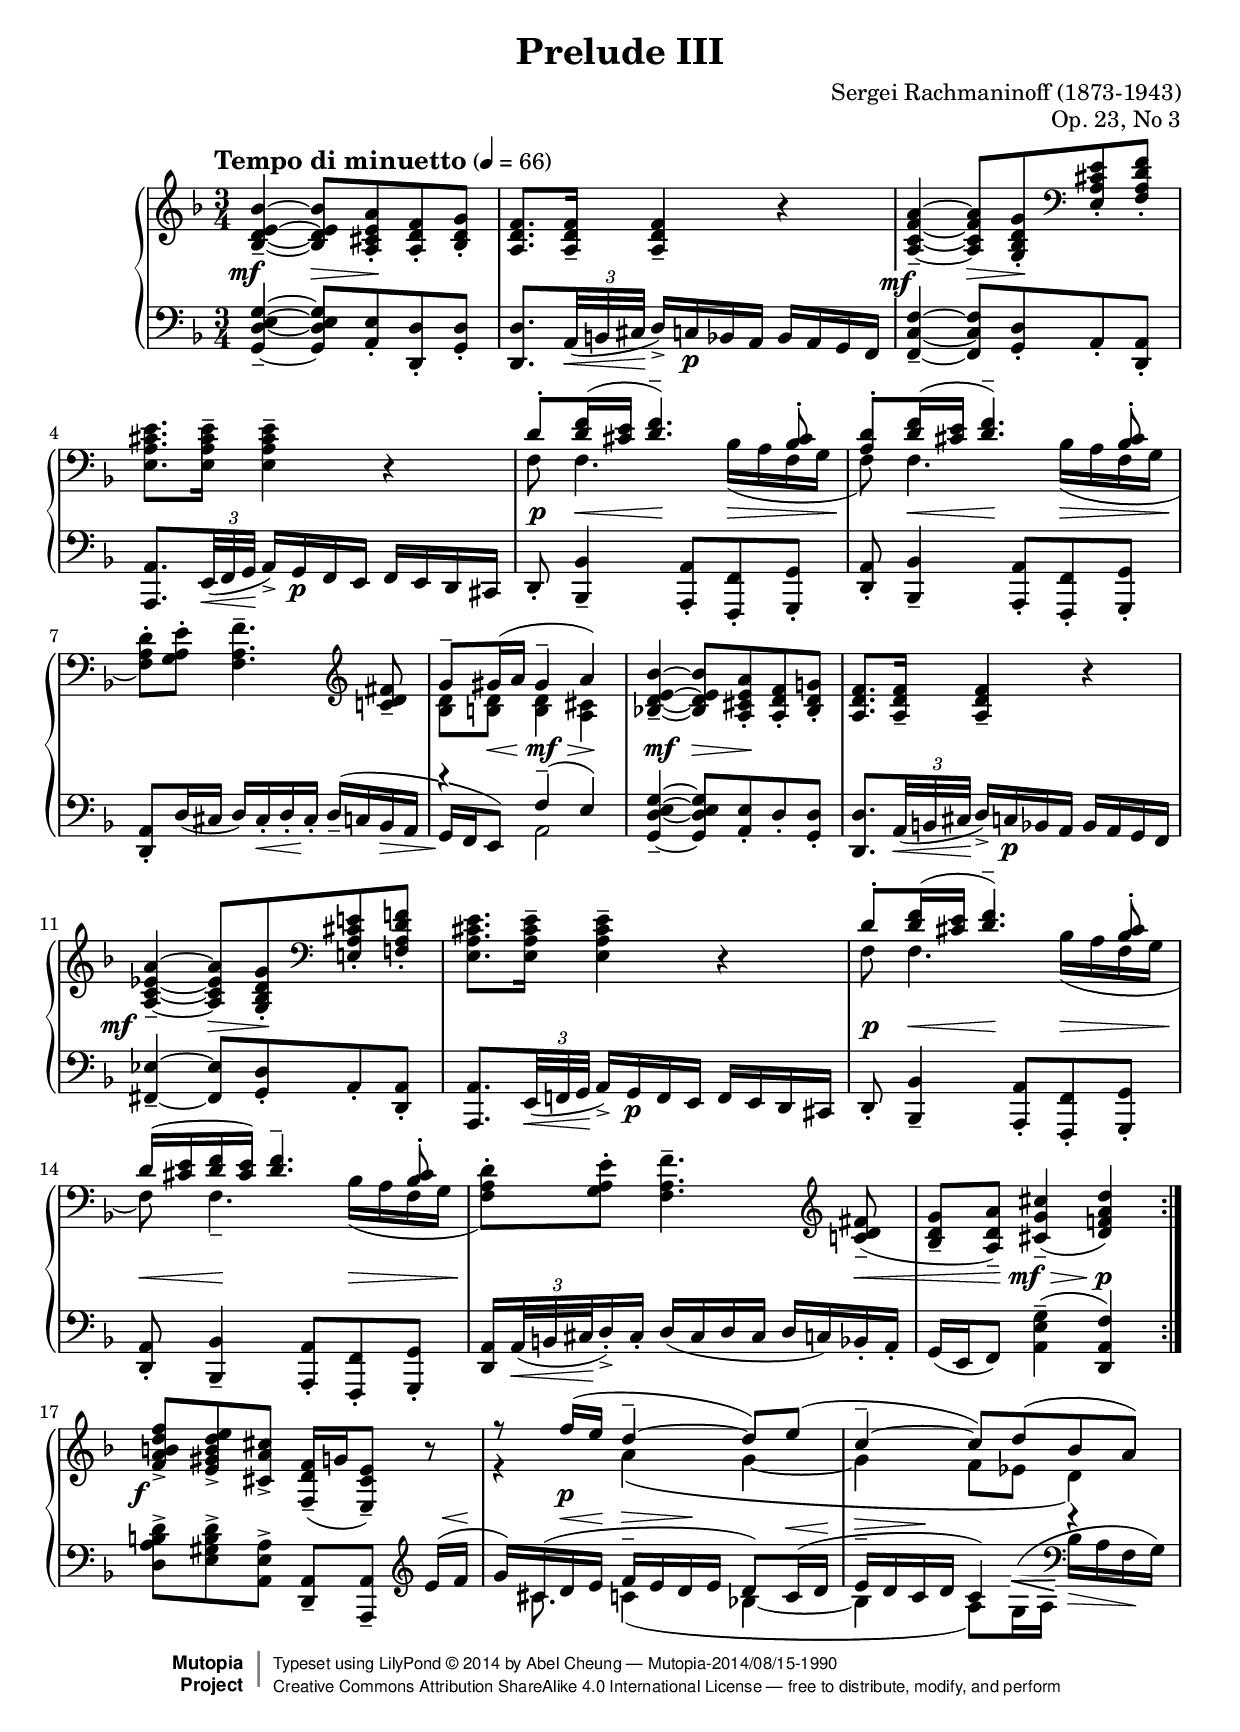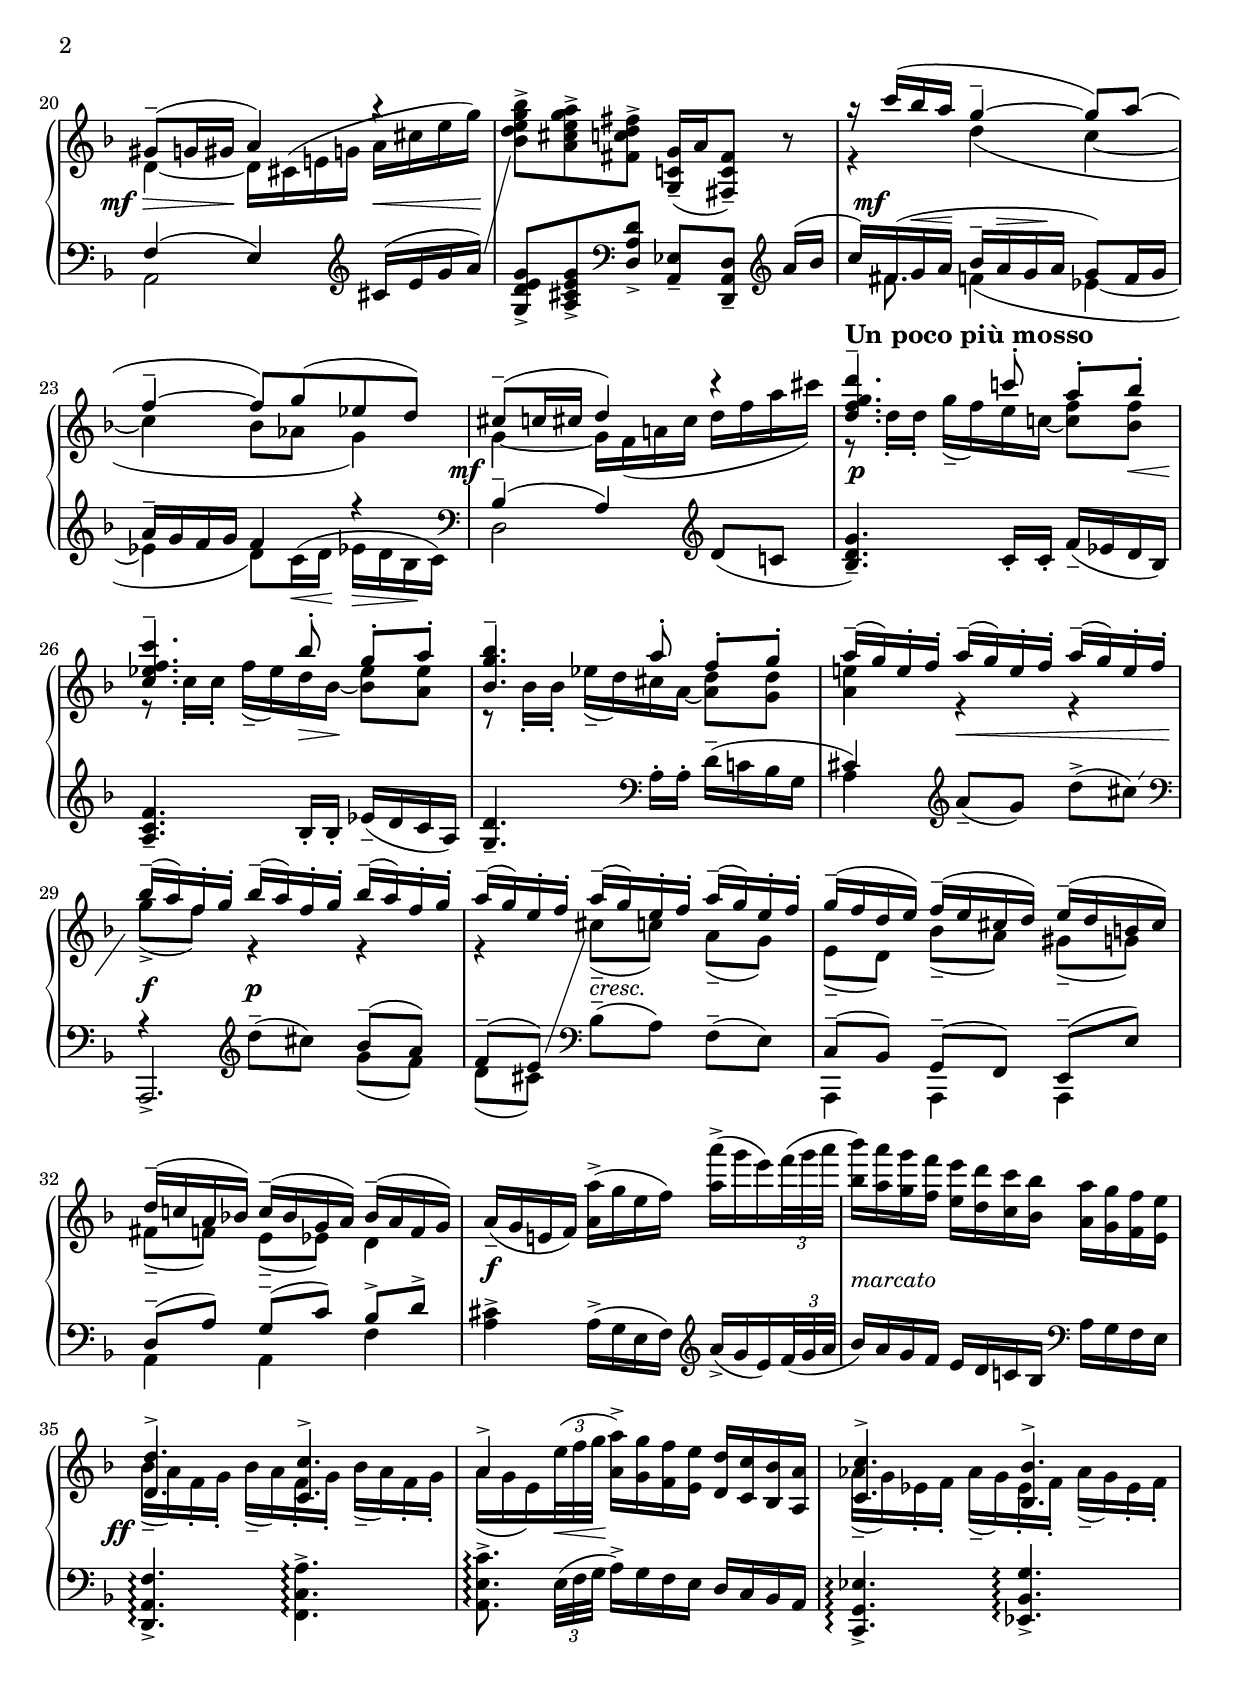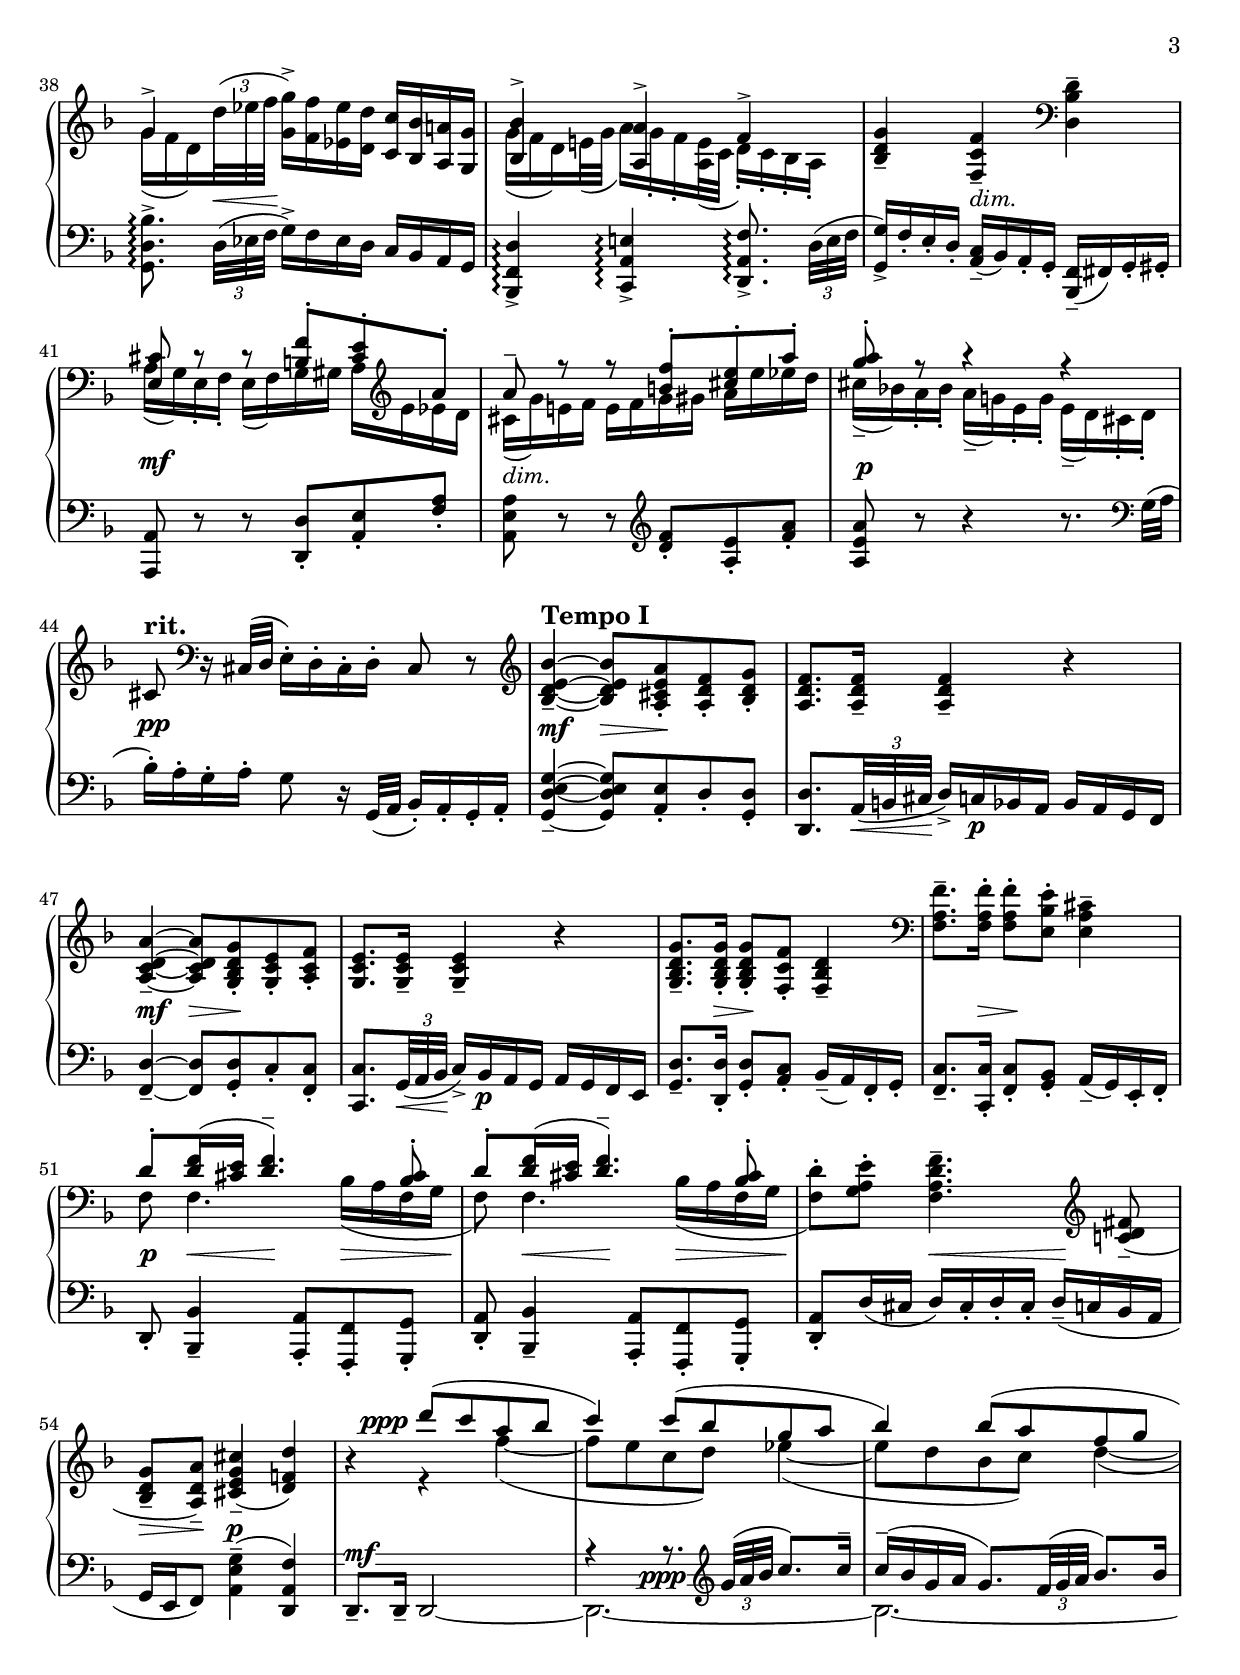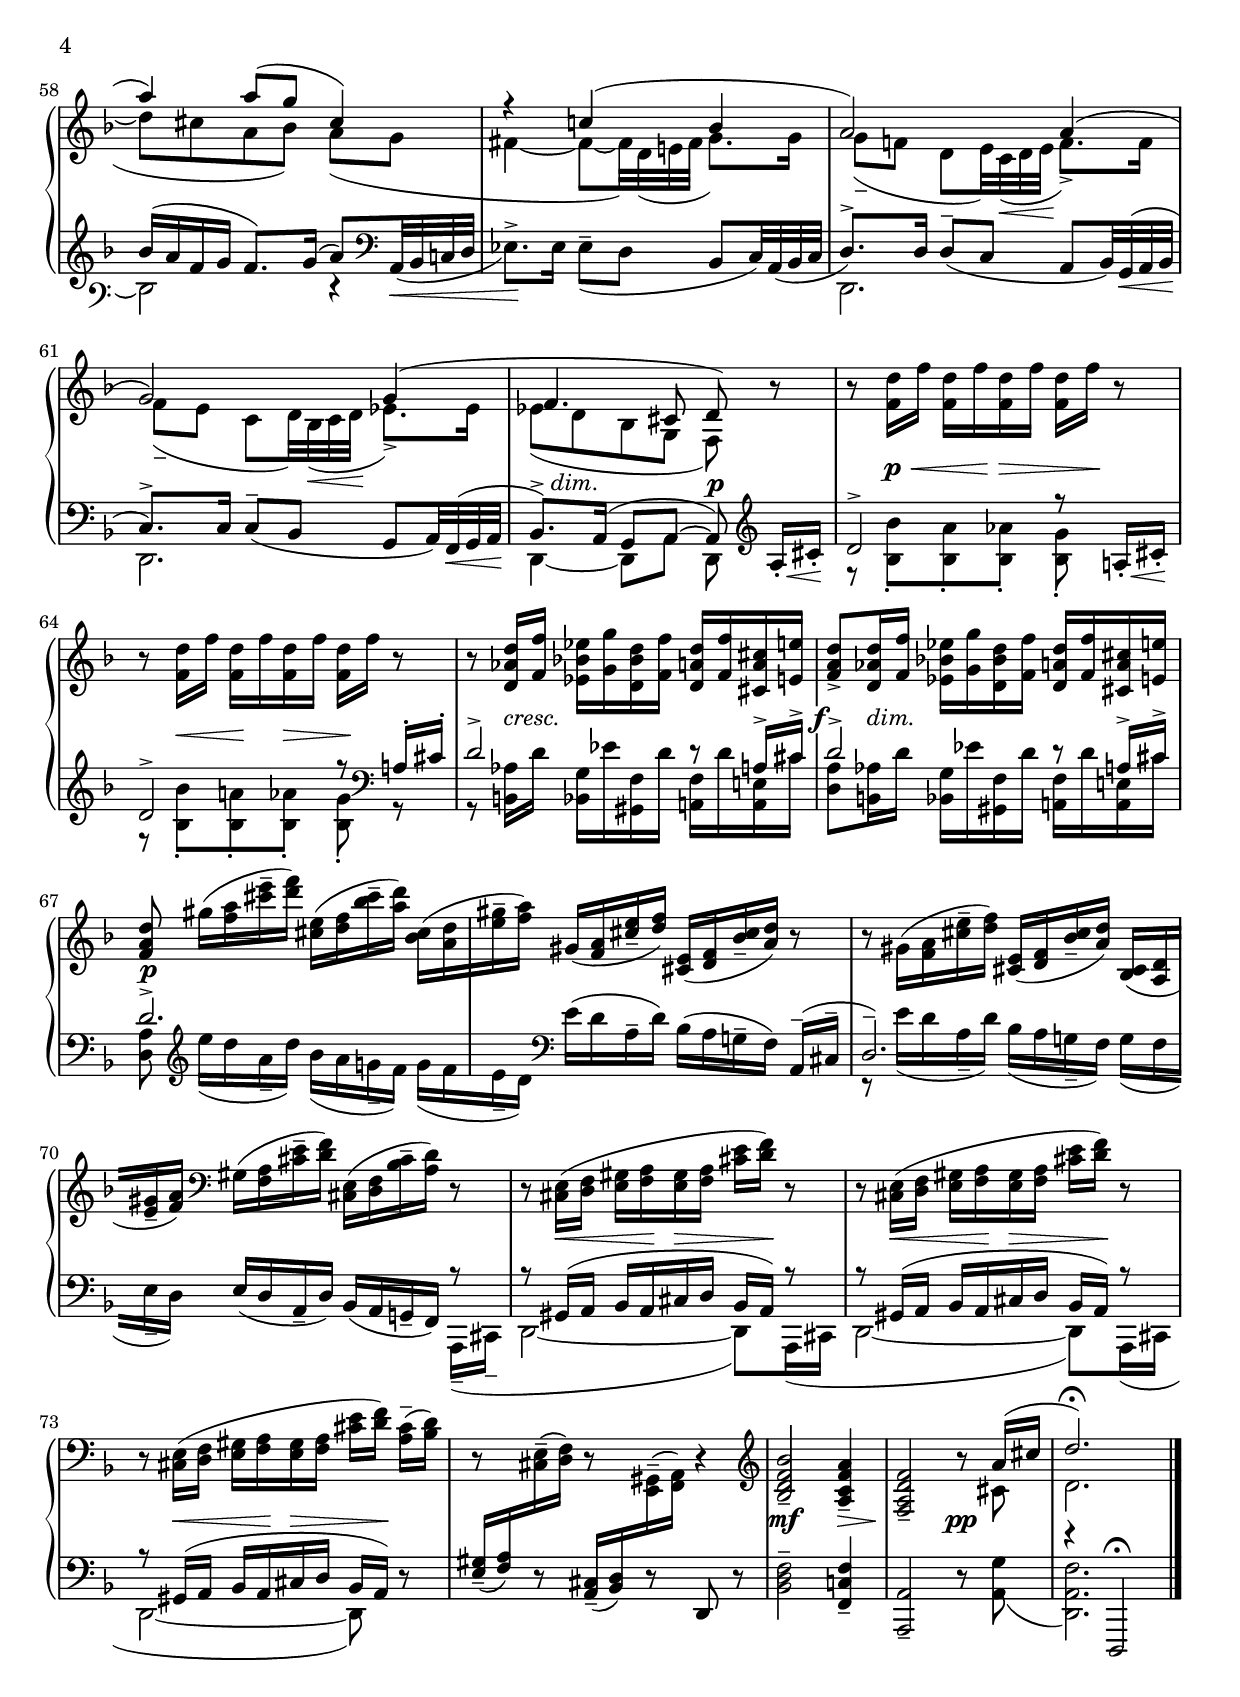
%%--------------------------------------------------------------------
% LilyPond typesetting of Rachmaninoff Prelude Op. 23 No. 3
%%--------------------------------------------------------------------

%----- Notes ---------------------------------------------------------
% * Can't find any standard notation reference on how it's done when
%   one staff contains both treble and bass clef notes (bar 56-58).
%   Right now using rehearsal mask pretending to be small clef, and
%   only print on system start. Coped for cases when line break changes.
% * Extensive effort attempted to reduce it to 4 pages. All these
%   accounting for LilyPond's insistance of dynamics vertical aligning
%   and excessive extent estimation:
%   - Some tenuto and staccato marks are redefined
%   - Flatten some slurs
%   - Reduce stem length whenever feasible
%   - Fool Y-extent estimation of various objects
%   - Standard engrave practice in few places are ignored intentionally
% * Other notes are marked "EDITORIAL NOTES" inline

%----- Known problems ------------------------------------------------
% * Slope of staff change line in bar 20 is too steep if line break
%   occurs there (which is not the case currently)
% * Most staff change lines aren't pretty
% * Staff packing is too agressive
%   - Some hairpins / articulations can be mistaken to belong to
%     staff above / below
% * In Letter size, cresc in bar 29 can collide with tenutos
% * Can't get good looking hairpin in bar 19

%%--------------------------------------------------------------------
% The Mutopia Project
% LilyPond template for keyboard solo piece
%%--------------------------------------------------------------------

%% BEWARE! Possible to be rendered with 2.18.x, but for unknown reason
%% some notes in bar 7 left hand are misaligned.
\version "2.19.10"

%---------------------------------------------------------------------
%--Paper-size setting must be commented out or deleted upon submission.
%--LilyPond engraves to paper size A4 by default.
%--Uncomment the setting below to validate your typesetting
%--in "letter" sizing.
%--Mutopia publishes both A4 and letter-sized versions.
%---------------------------------------------------------------------
% #(set-default-paper-size "letter")

%--Default staff size is 20
% #(set-global-staff-size 20)

\paper {
  top-margin = 8\mm                              %-minimum top-margin: 8mm
  top-markup-spacing.basic-distance = #6         %-dist. from bottom of top margin to the first markup/title
  markup-system-spacing.basic-distance = #5      %-dist. from header/title to first system
  top-system-spacing.basic-distance = #8         %-dist. from top margin to system in pages with no titles
  last-bottom-spacing.basic-distance = #12       %-pads music from copyright block

  ragged-last = ##f
  ragged-bottom = ##f
  ragged-last-bottom = ##f
}

%---------------------------------------------------------------------
%--Refer to http://www.mutopiaproject.org/contribute.html
%--for usage and possible values for header variables.
%---------------------------------------------------------------------
\header {
  title = "Prelude III"
  composer = "Sergei Rachmaninoff (1873-1943)"
  opus = "Op. 23, No 3"
  date = "1903"
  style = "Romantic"
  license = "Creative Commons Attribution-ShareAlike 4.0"
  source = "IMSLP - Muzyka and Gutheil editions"

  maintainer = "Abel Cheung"
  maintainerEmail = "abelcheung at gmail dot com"
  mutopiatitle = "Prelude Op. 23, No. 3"
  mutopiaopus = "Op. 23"
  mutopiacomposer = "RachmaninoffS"
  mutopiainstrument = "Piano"

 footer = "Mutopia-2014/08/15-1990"
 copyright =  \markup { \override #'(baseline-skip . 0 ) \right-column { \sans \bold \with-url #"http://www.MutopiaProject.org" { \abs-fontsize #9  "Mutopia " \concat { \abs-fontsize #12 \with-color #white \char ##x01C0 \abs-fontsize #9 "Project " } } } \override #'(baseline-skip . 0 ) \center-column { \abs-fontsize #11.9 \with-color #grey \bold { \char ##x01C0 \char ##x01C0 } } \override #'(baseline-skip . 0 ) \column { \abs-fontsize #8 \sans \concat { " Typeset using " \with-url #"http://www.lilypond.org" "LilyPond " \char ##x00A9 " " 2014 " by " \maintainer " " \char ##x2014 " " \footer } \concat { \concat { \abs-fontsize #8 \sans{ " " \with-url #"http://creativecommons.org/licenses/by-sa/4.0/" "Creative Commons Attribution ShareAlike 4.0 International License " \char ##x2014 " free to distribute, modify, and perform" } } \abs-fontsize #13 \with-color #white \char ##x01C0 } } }
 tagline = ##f
}

%----------- function for adding articulation to all notes

#(define tied? #f)

#(define (check-tie e)
   (if (eq? 'TieEvent (ly:music-property e 'name))
       (set! tied? #t)))

#(define (add-articulation articulation m)
   (let ((ar (make-music 'ArticulationEvent 'articulation-type articulation)))
     (for-some-music
      (lambda (evt)
        (let ((name    (ly:music-property evt 'name))
              (es      (ly:music-property evt 'elements))
              (ar-list (ly:music-property evt 'articulations)))
          (case name
            ((EventChord)
             (if (and (not tied?)
                      (or (ly:duration? (ly:music-property evt 'duration))
                          (memq 'NoteEvent
                            (map (lambda(x) (ly:music-property x 'name)) es))))
                 (ly:music-set-property! evt 'elements (append es (list ar))))
             (set! tied? #f)
             (for-each check-tie es))
            ((NoteEvent)
             (if (not tied?)
                 (ly:music-set-property! evt 'articulations
                   (append ar-list (list ar))))
             (set! tied? #f)
             (for-each check-tie ar-list))
            ((TieEvent) (set! tied? #t))
            ((GraceMusic) #t)
            (else #f))))
      m)))

addArticulation =
#(define-music-function (parser location articulation mus)
   (string? ly:music?)
   "Add same articulation to all notes except rests, grace and tied notes"
   (set! tied? #f)
   (add-articulation articulation mus)
   mus)


%---------- Util macros and shorthands
omitDyn  = { \once \omit DynamicText }
omitHair = { \once \omit Hairpin     }

shortenStemLength = { \temporary \override Stem.length-fraction = #(magstep -2) }
restoreStemLength = { \revert Stem.length-fraction }

% Default tenuto hides inside slur, pushing slurs outwards and prevent
% staves to be compacted. And padding is too small, so it can stick
% very close to slurs. Some may confuse with ledger line as well.
tenutoAlt =
#(let ((m (make-articulation "tenuto")))
   (ly:music-set-property! m 'tweaks
     (acons 'avoid-slur 'outside
       (acons 'slur-padding 0.4
         (ly:music-property m 'tweaks))))
   m)

%---------- Right hand parts

% bar 1-8, 9-16, 45-54
RHpattern = \relative c' {
  \omitDyn <bes d e bes'>4--\mf~ q8
  \omitDyn <a cis e a>-.\mp <a d f>-. <bes d g>-. |
  <a d f>8. q16-- q4-- r4 |
  \tag #'(first second) {
    \omitDyn <a c \tag #'second ees \tag #'first f a>4--\mf ~
    \tag #'first \shortenStemLength
    \temporary \stemUp \once \override Beam.damping = 2 q8
    \omitDyn <g bes d g>-.\mp \clef bass <e a cis e>-. <f a d f>-. |
    \stemNeutral
    \tag #'first \restoreStemLength
    <e a cis e>8. q16-- q4-- r4 |
  }
  \tag #'third  {
    \omitDyn <a c d a'>4--\mf~ q8
    \omitDyn <g bes d g>-.\mp <g c e>-. <a c f>-. |
    <g c e>8. q16-- q4-- r |
    <g bes d g>8.-- q16-. q8-. <f c' f>-. <f bes d>4-- \clef bass |
    <f a f'>8.-- q16-. q8-. <e bes' e>-. <e a cis>4-- |
  }

  <<
    \relative c' {
      \temporary \omit DynamicText
      \omitHair d8-.\p\< <d f>16 ( <cis e>
      <d f>4.\tenutoAlt\mf ) <bes cis>8-. |
      \tag #'(first third) {
        \omitHair <\tag #'first a d>8-.\p\< <d f>16 ( <cis e>
        \omitHair <d f>4.\tenutoAlt\mf )
      }
      \tag #'second {
        \omitHair \omitDyn d16\p\< -\tweak height-limit 1.0 (
        <cis e> <d f> <cis e> ) \omitHair <d f>4.--\mf
      }
      <bes cis>8-.\mf |
      s4
      \revert DynamicText.stencil
    }
    \\
    \relative c {
      \temporary \omit Hairpin \temporary \omit DynamicText
      f8\p\< f4.
      bes16\mp\> ( a f g |
      f8\p\< ) f4. -\tag #'second --
      bes16\mp\> ( a f g |
      \oneVoice <f \tag #'(first second) a d>8-.\p[ ) <g a e'>-.]
      \revert Hairpin.stencil
      \revert DynamicText.stencil
    }
  >>
  <f= a \tag #'third d f>4.-- \clef treble
  \tag #'first {
    <c'=' d fis>8-- |
    <<
      \relative c'' {
        \temporary \omit DynamicText
        g8--\p \omitHair gis16\< ( a gis4--\mf a\p )
        \revert DynamicText.stencil
      } \\
      \relative c' {
        \temporary \omit DynamicText
        <bes d>8\p <b d>\mp q4\mf <a cis>\p
        \revert DynamicText.stencil
      }
    >> |
  }
  \tag #'(second third) {
    \temporary \omit DynamicText
    \once \override Slur.ratio = 0.15
    \omitHair <c=' d fis>8\tenutoAlt\p\< ( |
    <bes d g>-- <a d a'>\tenutoAlt )
    % FIXME: for last occurrence, this should be \p
    <cis \tag #'third e g cis>4\tenutoAlt\mf (
    <d f \tag #'second a d>\p ) |
    \revert DynamicText.stencil
  }
}

% bar 65-66
RHpatternB = \relative c' {
  \tag #'first { r8 }
  \tag #'second { <f a d>8-> }
  \addArticulation "staccato" {
    <d aes' d>16 <f f'> <ees bes' ees> <g g'> <d bes' d> <f f'>
    <d a' d> <f f'> <cis a' cis> <e e'>
  } |
}

% bar 67-70
RHpatternC = \relative c'' {
  gis16     ( <a f> <cis e  >-- <d f>)
  <e, cis>  ( <f d> <bes cis>-- <a d>)
  <cis, bes>[( <d a> <e gis  >-- <f a>])
  \tag #'second \clef bass
  \tag #'first \temporary \stemUp
  gis,      ( <a f> <cis e  >-- <d f>)
  \tag #'first \stemNeutral
  <e, cis>  ( <f d> <bes cis>-- <a d>)
}

RH = \relative c' {
  \repeat volta 2 {
    \keepWithTag #'first  \RHpattern
    \keepWithTag #'second \RHpattern
  } |

  \barNumberCheck 17
  \omitDyn <f a b d f>8->\f[ <e gis b d e>-> <cis a' cis>->]
  \omitDyn <f d f,>16--\mf[ ( g <e cis e,>8--] ) r |
  <<
    \relative c'' {
      \temporary \omit DynamicText
      r8
      \shortenStemLength
      f16\p ( e
      \restoreStemLength
      d4--~ d8 ) e ( |
      c4--~ c8 ) d ( bes a ) |
      \omitHair gis8\tenutoAlt\mf\< ( g16 gis
      a4\mp ) r4 |
      \revert DynamicText.stencil
    }
    \\
    \relative c'' {
      \omitDyn r4\p a \( g~ g f8 ees d4 \) |
      d4~ d16 cis ^( e g \omitHair a\< cis e \omitDyn g\f ) |
    }
  >>

  \barNumberCheck 21
  \omitDyn <bes'=' d e g bes>8->\f[
  <a cis e g a>-> <fis c' d fis>->]
  \omitDyn <g c, g>16--\mf[ ( a <fis c fis,>8--] ) r |

  <<
    \relative c''' {
      \temporary \omit DynamicText
      a16\rest
      \shortenStemLength
      c\mf ( bes a
      \restoreStemLength
      g4--~
      \shortenStemLength
      g8 )
      \shape #'(() ((0 . 0) (-1 . 0.5) (0 . 2) (0 . 2))) Slur
      a ( |
      \restoreStemLength
      f4--~ f8 ) g ( ees d ) |
      cis8\tenutoAlt ( c16 cis d4 ) r |

      \barNumberCheck 25
      <d' g, f d>4.--\p c  8-.\noBeam a-. bes-. |
      <c f, ees c>4.--  bes8-.\noBeam g-. a-. |
      <bes g bes,>4.--  a  8-.\noBeam f-. g-. |
      \shortenStemLength
      <<
        {
          \repeat unfold 3 { a16\tenutoAlt ( g ) e-. f-. } |
          \repeat unfold 3 { bes\tenutoAlt ( a ) f-. g-. } |
        }
        {
          \temporary \omit DynamicText
          \temporary \omit Hairpin
          <>\p \skip 4 <>\< \skip 2 |
          <>\f \skip 4 <>\p
          \revert DynamicText.stencil
          \revert Hairpin.stencil
        }
      >>

      \barNumberCheck 30
      \repeat unfold 3 { a\tenutoAlt ( g ) e-. f-. } |
      g\tenutoAlt\f ( f d e   )
      f\tenutoAlt\p ( e cis d )
      e\tenutoAlt   ( d b cis ) |
      d\tenutoAlt   ( c a bes )
      c\tenutoAlt   ( bes g a )
      bes\tenutoAlt ( a f g   ) |
      \restoreStemLength
      \revert DynamicText.stencil
    }
    \\
    \relative c'' {
      \temporary \omit DynamicText
      \set Voice.beamExceptions = #'()
      r4 d\mf ( c~ |
      c bes8 aes g4 ) |
      g4~ g16 f ( a cis d f a cis ) |

      \barNumberCheck 25
      r8 d,16\p -. d  -. g  \tenutoAlt ( f   ) e c~ <c f>8 <bes f'> |
      r8 c16    -. c  -. f  \tenutoAlt ( ees ) d bes~ <bes ees>8 <a ees'> |
      r8 bes16  -. bes-. ees\tenutoAlt ( d   ) cis a~ <a d>8 <g d'> |
      <a e'>4 r r |
      s r r |

      \barNumberCheck 30
      r s \omitHair a8\tenutoAlt\> ( g ) |
      \temporary \override Slur.ratio = 0.15
      e   \tenutoAlt ( d )
      bes'\tenutoAlt ( a )
      gis \tenutoAlt ( g ) |
      \shortenStemLength
      fis \tenutoAlt ( f )
      e   \tenutoAlt ( ees ) d4\f |
      \restoreStemLength

      \revert Slur.ratio
      \unset Voice.beamExceptions
      \revert DynamicText.stencil
    }
  >> |

  \barNumberCheck 33
  a='16\tenutoAlt ( g e f ) <a a'>-> ( g' e f )
  \omitDyn <a a'>->\ff ( g' e )
  \tuplet 3/2 { f32 ( g a } |
  \addArticulation "staccato" {
    <bes, bes'>16 ) <a a'> <g g'> <f f'> <e e'> <d d'> <c c'> <bes bes'>
    <a a'> <g g'> <f f'> <e e'>
  } |

  \barNumberCheck 35
  <<
    \temporary \omit DynamicText
    \relative c' {
      <d d'>4.->\ff <c c'>4.-> |
      a'4-> s2 |
      <c, c'>4.-> <bes bes'>4.-> |
      g'4-> s2 |
      <bes bes,>4-> <a a,>-> f-> |

      \barNumberCheck 40
      \oneVoice <g d bes>-- \omitHair <f c f,>--\>
      \clef bass <d bes d,>-- \voiceOne |
      <cis e,>8\mf r r <b f'>-.[ <cis e>-. a'-.] |
      \omitHair a--\> r r <b f'>-.[ <cis e>-. a'-.] |
      <g a>-.\p r r4 r
      \revert DynamicText.stencil
    }
    \\
    \relative c'' {
      \temporary \override Slur.ratio = 0.15
      \omitDyn <>\ff
      \repeat unfold 3 { bes16\tenutoAlt ( a ) f-. g-. } |
      \revert Slur.ratio
      a ( g e ) \oneVoice \once \tupletUp \tuplet 3/2 { e'32 ( f g }
      \addArticulation "staccato" {
        <a a,>16-> ) <g g,> <f f,> <e e,> <d d,> <c c,> <bes bes,> <a a,>
      } \voiceTwo |
      \repeat unfold 3 { aes\tenutoAlt ( g ) ees-. f-. } |
      g ( f d ) \oneVoice \once \tupletUp \tuplet 3/2 { d'32 ( ees f }
      \addArticulation "staccato" {
        <g g,>16-> ) <f f,> <ees ees,> <d d,> <c c,> <bes bes,> <a a,> <g g,>
      } \voiceTwo |
      g ( f d ) e32 ( g a16 ) g-. f-. <e a,>32 ( c d16-. ) c-. bes-. a-. |

      \barNumberCheck 40
      s2. |
      \omitDyn a16\mf ( g ) e-. f-. e ( f )
      \addArticulation "staccato" { g gis a \clef treble e' ees d } |
      \omitHair cis\> ( g' ) \addArticulation "staccato" {
        e f e f g gis a e' ees d
      } |
      \omitDyn cis\tenutoAlt\p ( bes ) a-. bes-.
      a  \tenutoAlt ( g   ) e-. g-.
      e  \tenutoAlt ( d   ) cis-. d-.
    }
  >> |

  \barNumberCheck 44
  \omitDyn cis='8\pp \clef bass r16 cis,32 ( d
  e16-. ) d-. cis-. d-. cis8 r \clef treble |
  \keepWithTag #'third \RHpattern

  \barNumberCheck 55
  r4
  <<
    \relative c''' {
      \shortenStemLength
      d8-\tweak X-offset -5.5 ^\ppp ( c a bes |
      c4 ) c8 ( bes g a |
      bes4 ) bes8 ( a f g |
      a4 ) a8 ( g

      \restoreStemLength
      cis,4 ) |
      r4 c ( bes |

      \barNumberCheck 60
      a2 ) a4 ( |
      g2 ) g4 ( |
      f4. cis8 d\noBeam )
    }
    \\
    \relative c'' {
      r4 \omitDyn f4\ppp~ ( |
      f8 e c d ) ees4~ ( |
      ees8 d bes c ) d4~ ( |
      d8 cis a bes ) a[ ( g] |
      fis4~ fis8~ fis32 ) d ( e fis g8. ) g16 |

      \barNumberCheck 60
      %% EDITORIAL NOTES: Somewhat suspicious that G note doesn't have
      %% tenuto, because first note of other semiquaver phrases on
      %% both hands in surrounding bars (59-61) have tenuto.
      %% Adding tenuto here.
      g8\tenutoAlt( f d e32) c\<( d e\! f8.->) f16 |
      \omitHair f8\tenutoAlt\>( e \omitDyn c\ppp d32) bes\<( c d\! ees8.->) ees16 |
      \omitHair ees8\>( d bes g \omitDyn f\noBeam\p)
    }
  >> r8 |

  \barNumberCheck 63
  \temporary \omit DynamicText
  \temporary \omit Hairpin
  \repeat unfold 2 {
    r8 \addArticulation "staccato" {
      <d''='' f,>16\p\< f q f\mf q\> f q f\p
    } r8
  } |
  \revert Hairpin.stencil
  \revert DynamicText.stencil

  \barNumberCheck 65
  <<
    {
      \keepWithTag #'first \RHpatternB
      \keepWithTag #'second \RHpatternB
    }
    {
      \temporary \omit DynamicText
      \temporary \omit Hairpin
      <>\p \skip 8 <>\< \skip 2 <>\f \skip 4 <>\> \skip 2 <>\p \skip 8
      \revert DynamicText.stencil
      \revert Hairpin.stencil
    }
  >> |

  \barNumberCheck 67
  \temporary \override Beam.breakable = ##t
  \set Timing.baseMoment = #(ly:make-moment 1 8)
  \set Timing.beatStructure = #'(1 2 2 1)
  \set Timing.beamExceptions = #'()
  \omitDyn <f,=' a d>8\p
  \transpose c c' \keepWithTag #'first \RHpatternC r8 |
  r8 \keepWithTag #'second \RHpatternC
  \unset Timing.baseMoment
  \unset Timing.beatStructure
  \unset Timing.beamExceptions

  \barNumberCheck 70
  \repeat unfold 3 {
    \temporary \omit DynamicText \temporary \omit Hairpin
    r8 | r8 <e,= cis>16\p\< ( <f d> <gis e> <a f>\mf
    <gis e>\> <a f> <cis e>[ <d f>\p] )
    \revert DynamicText.stencil
    \revert Hairpin.stencil
  }

  \barNumberCheck 73
  \temporary \omit DynamicText
  <a= cis>\tenutoAlt\p( <bes d>) |

  \change Staff="LH" <e, gis>--\p( <f a>)
  \change Staff="RH" <cis e >--( <d f>)
  \change Staff="LH" <a cis >--( <bes d>)
  \change Staff="RH" <e, gis>--( <f a>)
  r4 |

  \temporary \omit DynamicText
  \clef treble <bes'= d f bes>2--\mf <a c f a>4--\mp |
  <f a d f>2--\p r8
  \revert DynamicText.stencil
  <<
    \relative c'' { \omitDyn a16\pp ( cis | d2.\fermata ) } \\
    \relative c'  { \omitDyn cis8\pp | d2. }
  >>
}

%---------- Left hand parts


% Maybe I shouldn't delve into this tag spaghetti
LHpattern = \relative c {
  \omitDyn <g d' e g>4--\mf~ q8 \omitDyn <a e'>-.\mp
  <d \tag #'first d,>-. <d g,>-. |
  <d d,>8. \tuplet 3/2 { a32\< -\tweak height-limit 1.0 ( b cis\! }
  \addArticulation "staccato" {
    \omitDyn d16->\mf ) c\p bes a bes a g f %% EDITORIAL NOTES: Gutheil missing \p
  } |

  \tag #'(first second) {
    \omitDyn \tag #'first <f c' f>4--\mf~
    \omitDyn \tag #'second <fis ees'>4--\mf~
    q8 \omitDyn <g d'>-.\mp a-. <a d,>-. |
    <a a,>8. \tuplet 3/2 { e32\< -\tweak height-limit 0.8 ( f g\! }
    \addArticulation "staccato" {
      \omitDyn a16->\mf ) g\p f e f e d cis
    } |
  }

  \tag #'third {
    \omitDyn <f d'>4--\mf~ q8 \omitDyn <g d'>-.\mp c-. <c f,>-. |
    <c c,>8. \tuplet 3/2 { g32\< ( a bes\! }
    \addArticulation "staccato" {
      \omitDyn c16->\mf ) bes\p a g a g f e
    } |
    <d' g,>8.-- <d d,>16-. <d g,>8-. <c a>-. bes16-- ( a ) f-. g-. |
    <c f,>8.-- <c c,>16-. <c f,>8-. <bes g>-. a16\tenutoAlt ( g ) e-. f-. |
  }

  \temporary \omit DynamicText
  \temporary \omit Hairpin
  d8-.\p\< <bes bes'>4-- <a a'>8-.\mf\> <f f'>-. <g g'>-. |
  <d' a'>8-.\p\< <bes bes'>4-- <a a'>8-.\mf\> <f f'>-. <g g'>-.\p |
  \revert DynamicText.stencil
  \revert Hairpin.stencil

  \tag #'(first third) {
    <d' a'>8-. d'16 ( cis d ) cis-. -\tag #'first \< d-. \omitDyn cis-.\mp
  }
  \tag #'first {
    <<
      \relative c {
        s4 |
        \once \override Rest.whiteout = ##t
        r4 \omitDyn f--\mf ( \omitDyn e\p ) } \\
      \relative c {
        \oneVoice \omitDyn d16--\mp ^( c
        bes -\tweak to-barline ##f \> a \voiceTwo |
        %% EDITORIAL NOTES: defies engraving practice (2nd voice should
        %% have downward stem / beam), for staff compacting
        %% Gutheil does this too
        \temporary \stemUp \omitDyn g\p f e8 ) \stemNeutral a2
      }
    >> |
  }
  \tag #'third {
    \omitDyn d16--\mp ( c bes a g
  }
  \tag #'second {
    \omitDyn <a=, d,>16\p \tuplet 3/2 { a32\< ( b cis\! }
    \omitDyn d16-.->\mf ) \omitDyn cis-.\p
    d ( cis d cis d c ) bes-. a-. |
    g (
  }
  \tag #'(second third) {
    e16 f8 ) \omitDyn <a e' g>4--\mf ( \omitDyn <d, a' f'>\p ) |
  }
}

% bar 65-66
LHpatternB = {
  <<
    \relative c' { d2-> r8 a16-> cis-> } \\
    \relative c' {
      \tag #'first { r8 }
      \tag #'second { <a d,>8 }
      \addArticulation "staccato" {
        <aes b,>16 d <g, bes,> ees' <f, gis,> d' <f, a,> d'
      } <e, a,> cis'
    }
  >> |
}

% bar 67-70
LHpatternC = \relative c' {
  e(   d a-- d)
  bes( a g-- f)
  g[(  f e-- d])
  \clef bass
  \oneVoice
  e(   d a-- d)
  bes( a g-- f)
  \voiceTwo
}

LH = \relative c {
  \repeat volta 2 {
    \keepWithTag #'first  \LHpattern
    \keepWithTag #'second \LHpattern
  } |

  \barNumberCheck 17
  <d= a' b d>8->[ <e gis b d>-> <a, e' a>->]
  <a d,>--[ <a a,>--] \clef treble
  <<
    \relative c' {
      \dynamicUp \omitDyn
      e16\p\< ( f\! |
      g ) \omitDyn cis,\p ( d\< e\!
      f--\> e d\! \omitDyn e\p d8 ) c16\< ( d\! |
      e--\> d c\! \omitDyn d\p c4 ) \absolute { f'\rest } |
      \omitDyn f,4\mf ( \omitDyn e\mp )
      \clef treble \omitHair cis'='16\< ( e g \omitDyn a\f ) |

      \barNumberCheck 21
      % fake staff change line
      \once \omit Stem \once \omit Flag
      \once \override NoteColumn.ignore-collision = ##t
      \once \override VoiceFollower.after-line-breaking = ##t
      \once \override VoiceFollower.bound-details.left.attach-dir = #RIGHT
      \once \override VoiceFollower.bound-details.right.attach-dir = #LEFT
      \showStaffSwitch \change Staff="RH" bes8 \hideStaffSwitch
      \change Staff="LH" s2 \clef treble \omitDyn a='16\mf ( bes |

      \temporary \override Hairpin.height = 0.3
      \temporary \override DynamicLineSpanner.outside-staff-priority = ##f
      c ) fis, ( g^\< a\! bes-- a^\> g \omitDyn a\mf g8 ) f16 g |
      \revert Hairpin.height
      \revert DynamicLineSpanner.outside-staff-priority

      % EDITORIAL NOTES: Both Gutheil & Muzyka editions have no slur here,
      % though similar passage at bar 19 has slur. Follow the editions.
      a-- g f g f4 r |
      \shortenStemLength
      bes,4\tenutoAlt ( a )
      \restoreStemLength
    }
    \\
    \relative c' {
      s8 |
      s16 \once \mergeDifferentlyDottedOn \omitDyn cis8.\p c4 ( bes~ |
      bes a8 )
      %% FIXME: default slur / hairpin positions look awkward
      %% though I can't get nice looking hairpin either...
      <<
        {  %% delicate!
          s16.-\tweak extra-offset #'( 0 . -5.8)
              -\tweak height 0.5
              -\tweak whiteout ##t
              -\tweak thickness 1.7
              -\tweak rotation #'(-6 0 0)
              ^\< s32\!
        }
        { g16 ^( a }
      >>
      \clef bass bes-\tweak rotation #'(-6 0 0) \> a f\! g ) |
      a,2 s4 |

      \barNumberCheck 21
      \temporary \omit DynamicText
      \oneVoice <g' d' e g>8->\f[ <a cis e g>->
      \clef bass <d, a' d>->] <a ees'>--\mf[ <d, a' d>--] s |
      \voiceTwo s16 \once \mergeDifferentlyDottedOn fis''8. f4 ( ees~ |
      ees d8 ) c16\< ^( d\! ees\> d bes\! c\mf ) |
      \clef bass d,2
      \revert DynamicText.stencil
    }
  >>
  \clef treble d'='8 ( c |

  \barNumberCheck 25
  \omitDyn <bes d g>4.--\p ) c16-. c-. f\tenutoAlt ( ees d bes ) |
  <a c f>4.-- bes16-. bes-. ees\tenutoAlt ( d c a ) |
  <g d'>4.-- \clef bass a16-. a-.

  <<
    \relative c' {
      \temporary \omit DynamicText
      \set Voice.beamExceptions = #'()
      \oneVoice d16\tenutoAlt\p ( c bes g |
      \voiceOne cis4 ) \clef treble
      \oneVoice \omitHair a'8\tenutoAlt\< ( g ) d'-> ( cis\f ) |

      \once \override VoiceFollower.bound-details.right =
      #'((padding . 3.5) (attach-dir . RIGHT))
      \voiceTwo
      \showStaffSwitch \change Staff="RH" g'-> ( f )
      \hideStaffSwitch \change Staff="LH"
      \clef treble \oneVoice d\tenutoAlt\p ( cis )
      \voiceOne bes\tenutoAlt ( a ) |

      \barNumberCheck 30
      f\tenutoAlt ( e )
      \once \override VoiceFollower.bound-details.left.attach-dir = #RIGHT
      \once \override VoiceFollower.bound-details.right.attach-dir = #LEFT
      \voiceTwo
      \showStaffSwitch \change Staff="RH" cis'\tenutoAlt ( c )
      \hideStaffSwitch \change Staff="LH"
      \voiceOne
      s4 |

      \temporary \override Slur.ratio = 0.15
      \omitHair c,,8\tenutoAlt\< ( bes )
      g   \tenutoAlt ( f )
      e   \tenutoAlt ( e' ) |
      \shortenStemLength
      d   \tenutoAlt ( a' )
      g   \tenutoAlt ( c ) bes->\f d->
      \restoreStemLength

      \revert Slur.ratio
      \unset Voice.beamExceptions
      \revert DynamicText.stencil
    }
    \\
    \relative c' {
      \set Voice.beamExceptions = #'()
      s4 |
      \omitDyn a4\p s s | \clef bass
      <<
        \new Voice { \absolute { \omitDyn a,,2.->\f } }
        { \voiceOne r4 \voiceTwo s \omitDyn g'8\p ( f ) }
      >> |

      \barNumberCheck 30
      \omitDyn d\p ( cis ) \clef bass \oneVoice
      bes\tenutoAlt ( a ) f\tenutoAlt ( e ) |
      \voiceTwo
      \shortenStemLength
      a,,4 a a |
      \restoreStemLength
      a' a f'
      \unset Voice.beamExceptions
    }
  >> |

  \barNumberCheck 33
  \temporary \omit DynamicText
  <a= cis>4->\f a16-> ( g e f ) \clef treble
  a'->\ff ( g e ) \tuplet 3/2 { f32 ( g a } |
  \addArticulation "staccato" { bes16 ) a g f e d c bes \clef bass a g f e } |

  \barNumberCheck 35
  <f a, d,>4.->\arpeggio
  \once \stemDown <a c, f,>4.->\arpeggio |
  <c e, a,>8.->\arpeggio\noBeam \tuplet 3/2 { e,32 ( f g }
  \addArticulation "staccato" { a16-> ) g f e d c bes a } |

  \barNumberCheck 37
  <ees' g, c,>4.->\arpeggio <g bes, ees,>4.->\arpeggio |
  <bes d, g,>8.->\arpeggio\noBeam \tuplet 3/2 { d,32 ( ees f }
  \addArticulation "staccato" { g16-> ) f ees d c bes a g } |

  \barNumberCheck 39
  <d' f, bes,>4->\arpeggio <e a, c,>->\arpeggio
  <f a, d,>8.->\arpeggio\noBeam \tuplet 3/2 { d32 ( e f } |
  <g g,>16-> ) f-. e-. d-.
  \omitHair <c a>\tenutoAlt\> ( bes ) a-. g-.
  <f bes,>\tenutoAlt ( fis ) g-. gis-. |

  \barNumberCheck 41
  <a a,>8\mf r r <d d,>-.[ <e a,>-. <a f>-.] |
  \omitHair <a e a,>\> r r \clef treble <d f>-.[ <e a,>-. <a f>-.] |
  %% EDITORIAL NOTE: Muzyka was wrong in final rest (undotted semiquaver)
  <a e a,>\p r r4 r8. \clef bass g,32 ( a |
  bes16-.\pp ) a-. g-. a-. g8 r16 g,32 ( a bes16-. ) a-. g-. a-. |

  \revert DynamicText.stencil

  \barNumberCheck 45
  \keepWithTag #'third \LHpattern


  % Here comes the tricky part: independent clef change per voice
  % Pitch_squash_engraver is the key
  \barNumberCheck 55
  <<
    \relative c'' {
      \voiceOne
      s2. |
      \tupletDown
      r4 r8. \clef treble
      \once \override TupletBracket.padding = 0.5
      \tuplet 3/2 {
        g32 -\tweak X-offset -4
            -\tweak extra-offset #'(-3.75 . -4.75)
            -\tweak whiteout ##t ^\ppp
        ( a bes
      } c8. ) c16-- |
      c16\tenutoAlt ( bes g a g8. )
      \once \override TupletBracket.padding = 0.5
      \tuplet 3/2 { f32 ( g a } bes8. ) bes16 |
      \tupletNeutral
      bes16 ( a f g f8. ) g16 ( a8 ) \clef bass
      a,,32 -\tweak to-barline ##f \< _( bes c d |
      \oneVoice
      ees8.->\! ) ees16 \omitHair ees8--\> _( d

      %% EDITORIAL NOTES: In Muzyka edition, slur ends at B♭ note and
      %% starts at 1st 32th note on this bar. However, for others bars, as
      %% well as similar passage on right hand, phrasing ends on
      %% 1st 32th note instead. Gutheil edition is consistent in this
      %% aspect. Trusting Gutheil edition here.
      \omitDyn bes\ppp c32 ) a ( bes c | \voiceOne

      \barNumberCheck 60
      d8.-> ) d16 d8-- _( c a bes32 ) g\< ( a bes\! |
      c8.-> ) c16 \omitHair c8--\> _( bes \omitDyn g\ppp a32 ) f\< ( g a\! |
      \omitHair bes8.->\> ) a16 ( g8 \omitDyn a\p~ a\noBeam )
    }

    \new Voice \with {
      \consists "Pitch_squash_engraver"
    } \relative c, {
      \oneVoice
      d8.--
      -\tweak extra-offset #'(0 . -2)
      -\tweak whiteout ##t
      -\tweak self-alignment-X -0.5 ^\mf
      d16-- d2_~ |
      \voiceTwo
      d2.~ |
      \set squashedPosition = #-7
      \temporary \override Score.RehearsalMark.font-size = -2
      \temporary \override Score.RehearsalMark.direction = #DOWN
      \temporary \override Score.RehearsalMark.self-alignment-X = 1.2
      \temporary \override Score.RehearsalMark.break-visibility = #begin-of-line-visible
      % FIXME probably end of bar immediately following treble clef change
      % should contain an unconditional small bass clef?
      \mark \markup{\musicglyph #"clefs.F"} d2.~ |
      \mark \markup{\musicglyph #"clefs.F"} d2 r4 |
      \unset squashedPosition
      \revert Score.RehearsalMark.font-size
      \revert Score.RehearsalMark.direction
      \revert Score.RehearsalMark.self-alignment-X
      \revert Score.RehearsalMark.break-visibility
      s2. |

      \barNumberCheck 60
      d2. |
      d2. |
      d4 ~ d8[ a'] d,
    }
  >>
  \clef treble \oneVoice
  \repeat unfold 2 {
    \omitDyn <>\p
    a'=16-.\< cis-.\! |
    <<
      \relative c' { \omitDyn d2->\mf r8 } \\
      \relative c' {
        \temporary \omit DynamicText
        r8 <bes bes'>-.\p[ <bes a'>-.\mp <bes aes'>-.] <bes g'>-.\p
        \revert DynamicText.stencil
      }
    >>
  }
  \clef bass << \relative c' { a16-. cis-. } \\ { r8 } >> |

  \barNumberCheck 65
  <<
    {
      \keepWithTag #'first \LHpatternB
      \keepWithTag #'second \LHpatternB
    }
    {
      \temporary \omit DynamicText
      \temporary \omit Hairpin
      <>\p \skip 8 <>\< \skip 2 <>\f \skip 4 <>\> \skip 2 <>\p \skip 8
      \revert DynamicText.stencil
      \revert Hairpin.stencil
    }
  >> |

  \barNumberCheck 67
  <<
    \relative c' {
      \shortenStemLength
      \omitDyn d2.->\p
      \restoreStemLength |
      s2 s8 a,16-- ( cis-- |
      d2.-- ) |
    }
    \\
    \relative c {
      \temporary \override Beam.breakable = ##t
      \set Timing.baseMoment = #(ly:make-moment 1 8)
      \set Timing.beatStructure = #'(1 2 2 1)
      \set Timing.beamExceptions = #'()
      \omitDyn <d a'>8\p
      \clef treble \transpose c c' \LHpatternC s8 |
      r8 \LHpatternC
      \revert Beam.breakable
      \unset Timing.baseMoment
      \unset Timing.beatStructure
      \unset Timing.beamExceptions
    }
  >>

  \barNumberCheck 70
  <<
    \relative c {
      \repeat unfold 3 {
        \temporary \omit DynamicText
        \temporary \omit Hairpin
        r8 | r8 gis16\p\<( a bes a\mf cis\> d bes[ a\p])
        \revert DynamicText.stencil
        \revert Hairpin.stencil
      }
    }
    \\
    \relative c, {
      \omitDyn a16\p[(-- cis]-- |
      d2~ d8) a16( cis |
      d2~ d8)
      \shape #'(() ((0 . 0) (-1 . 0) (0 . -2) (0 . -2))) Slur
      a16( cis |
      d2~ d8)
    }
  >>

  \barNumberCheck 73
  r8 |
  \change Staff="RH" r8
  \change Staff="LH" r8
  \change Staff="RH" r8
  \change Staff="LH" r8
  \omitDyn d,,=,8\p r |

  \temporary \omit DynamicText
  <bes' d f>2--\mf <f c' f>4--\mp |
  <a a,>2--\p r8
  \revert DynamicText.stencil
  <<
    \absolute { s8 | r4 \omitDyn d,,2\pp\fermata } \\
    { \omitDyn <a g'>8\pp ( | <d, a' f'>2. ) }
  >>

}


%----------- Dynamics & tempo

Dynamics = {
  \tempo \markup \large "Tempo di minuetto" 4 = 66

  \repeat volta 2 {
    % Overcome barNumberCheck problem with MIDI. In MIDI the repeat is
    % unfolded, causing inconsistency in bar numbers.
    \set Score.currentBarNumber = #1

    s4-\tweak X-offset -2 \mf s8\> s4.\! |
    s2. |
    s4-\tweak X-offset -4
      -\tweak extra-offset #'(1.5 . -1)
      -\tweak whiteout ##t \mf
    s8\> s4.\! |
    s2. |
    s8\p s8\< s4\! s4\> |
    s8\! s8\< s4\! s4\> |
    s2.\! |
    s8 s8\< s4\mf\> s4\! |

    %% EDITORIAL NOTES: Both Gutheil & Muzyka edition don't have decresc hairpin here.
    %% But out of six similar passages, only this one doesn't have hairpin, that
    %% seems suspicious. Adding hairpin here.
    s4\mf s8\> s4.\! |
    s2. |
    s4-\tweak X-offset -4 \mf s8\> s4.\! |
    s2. |
    s8\p s8\< s4\! s4\> |
    s8\< s4.\! s4\> |
    s2\! s8 s8\< |
    s8 s8\! s4-\tweak self-alignment-X #RIGHT \mf\> s4\p |
  } |

  \set Score.tempoHideNote = ##t
  \override Score.MetronomeMark.font-size = 1

  \barNumberCheck 17
  s2.-\tweak X-offset -2 \f |
  s8 s8\p s2 |
  s2. |
  s8.-\tweak X-offset -4 -\tweak whiteout ##t \mf\> s16\! s4 s8.\< s16\! |
  s2. |
  s2.-\tweak self-alignment-X #LEFT \mf |
  s2. |
  s2-\tweak X-offset -4 -\tweak whiteout ##t \mf
  \tempo 4 = 70 s4 |

  \barNumberCheck 25
  \tempo "Un poco più mosso" 4 = 76
  s2\p s8 s8\<
  s4.\! s16\> s16\! s4 |
  s2. |
  s4 s2\< |
  s4\f s2\p |
  s4 s2\cresc |
  s2.*2 |
  s2.\f |
  s2.-\markup\italic "marcato"

  \barNumberCheck 35
  s2.-\tweak X-offset -3.5 -\tweak whiteout ##t \ff |
  s8. s16*2/3\< s16*1/3\! s2 |
  s2. |
  s8. s16*2/3\< s16*1/3\! s2 |
  s2. |
  s4 s2\dim |
  s2.-\tweak extra-offset #'(0 . 1.5) \mf |
  s2.\dim |
  s2.-\tweak extra-offset #'(0 . 1) \p |
  \tempo "rit." 4 = 70
  s4-\tweak extra-offset #'(0 . 0.5) \pp
  \tempo 4 = 64 s4
  \tempo 4 = 58 s8
  \tempo 4 = 50 s8 |

  \barNumberCheck 45
  \tempo "Tempo I" 4 = 66
  s4\mf s8\> s4.\! |
  s2. | \break  % Ensure A4/Letter have same break point, prevent surprises
  s4\mf s8\> s4.\! |
  s2. |
  \repeat unfold 2 { s8. s16\> s2\! } |
  s8\p s8\< s4\! s4\> |
  s8\! s8\< s4\! s4\> |
  s4\! s4\< s4\! |
  s8\> s8\! s2\p |

  \barNumberCheck 55
  s2.*7 |
  s16 s4..\dim s4\p | % shift dim a bit to compact staves, but....
  % for next 2 bars hairpins need to move upward
  \temporary \override Hairpin.extra-offset = #'(0 . 1.5)
  s8 s8.-\tweak extra-offset #'(0 . 1.5) \p\<
  s16\! s8.\> s16\! s8 |
  \revert Hairpin.extra-offset
  \temporary \override Hairpin.extra-offset = #'(0 . -1.5)
  s8 s8\< s8\! s8\> s8\! s8 |
  \revert Hairpin.extra-offset
  s8 s8\cresc s2 |
  s8-\tweak X-offset -1.5 -\tweak whiteout ##t \f s8\dim s2 |

  \barNumberCheck 67
  s2.\p |
  s2.*3 |
  \repeat unfold 3 { s8 s8.\< s16\! s8.\> s16\! s8 | }
  s2. |
  s2\mf s4\> |
  s2\!
  \tempo 4 = 40 s4\pp |
  s2. \bar "|."
}

%-------Typeset music and generate midi
\score {

  \context PianoStaff <<
    \accidentalStyle PianoStaff.piano
    \new Staff = "RH" << \clef treble \key d \minor \time 3/4 \RH >>
    \new Dynamics << \Dynamics >>
    \new Staff = "LH" << \clef bass   \key d \minor \time 3/4 \LH >>
  >>
  \layout {
    \context {
      \Score
      \omit TupletBracket
      \override TupletBracket.avoid-slur = #'ignore
      \override DynamicTextSpanner.style = #'none
      \override DynamicTextSpanner.font-size = 0
      \override VoiceFollower.after-line-breaking = ##t
      \override Hairpin.height = 0.5  %% default too thick for short hairpins

      \override Script.stencil =  % default accent too large
      #(lambda (grob)
         (let ((script (ly:grob-property grob 'script-stencil)))
           (if (equal? script '(feta . ("sforzato" . "sforzato")))
               (ly:stencil-scale (ly:script-interface::print grob) 0.85 0.85)
               (ly:script-interface::print grob))))

      \override DynamicText.Y-extent =
      #(ly:make-unpure-pure-container ly:grob::stencil-height '(-0 . 0))
      \override Stem.Y-extent = % Can't be crueler than this
      #(ly:make-unpure-pure-container ly:stem::height '(-0 . 0))
      \override Slur.Y-extent =
      #(ly:make-unpure-pure-container ly:slur::height '(-0 . 0))
      \override PhrasingSlur.Y-extent =
      #(ly:make-unpure-pure-container ly:slur::height '(-0 . 0))
    }
  }
}

% MIDI handled separately because of repeat
\score {
  \context PianoStaff <<
    \new Staff = "RH" <<
      \clef treble \key d \minor \time 3/4 \unfoldRepeats \RH
    >>
    \new Dynamics << \unfoldRepeats \Dynamics >>
    \new Staff = "LH" <<
      \clef bass   \key d \minor \time 3/4 \unfoldRepeats \LH
    >>
  >>
  \midi {
    \tempo 4 = 66
    \context {
      \Score
      midiInstrument = "acoustic grand"
    }
  }
}

